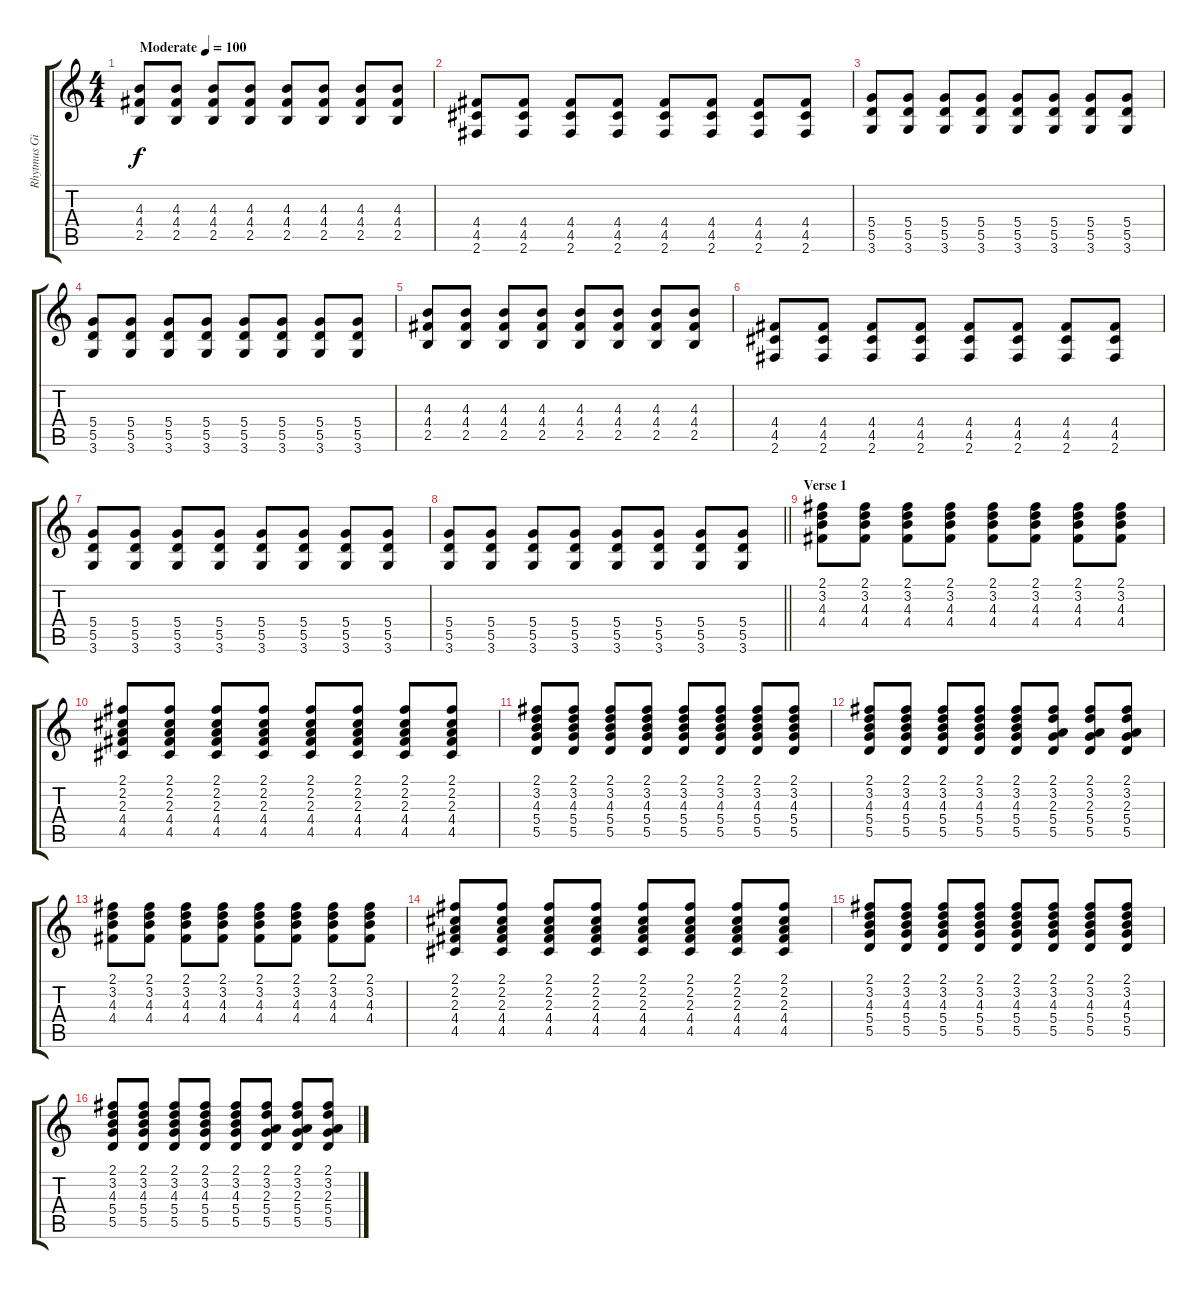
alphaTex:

\track ("Rhytmus Gitarre" "Rhytmus Gi") {instrument overdrivenguitar}
\staff {score tabs}
\tuning (E4 B3 G3 D3 A2 E2) {hide}
\ts (4 4)
\tempo (100 "Moderate")
\clef g2
\ks c
(4.3 4.4 2.5).8{dy f instrument overdrivenguitar} (4.3 4.4 2.5).8 (4.3 4.4 2.5).8 (4.3 4.4 2.5).8 (4.3 4.4 2.5).8 (4.3 4.4 2.5).8 (4.3 4.4 2.5).8 (4.3 4.4 2.5).8 |
(4.4 4.5 2.6).8 (4.4 4.5 2.6).8 (4.4 4.5 2.6).8 (4.4 4.5 2.6).8 (4.4 4.5 2.6).8 (4.4 4.5 2.6).8 (4.4 4.5 2.6).8 (4.4 4.5 2.6).8 |
(5.4 5.5 3.6).8 (5.4 5.5 3.6).8 (5.4 5.5 3.6).8 (5.4 5.5 3.6).8 (5.4 5.5 3.6).8 (5.4 5.5 3.6).8 (5.4 5.5 3.6).8 (5.4 5.5 3.6).8 |
(5.4 5.5 3.6).8 (5.4 5.5 3.6).8 (5.4 5.5 3.6).8 (5.4 5.5 3.6).8 (5.4 5.5 3.6).8 (5.4 5.5 3.6).8 (5.4 5.5 3.6).8 (5.4 5.5 3.6).8 |
(4.3 4.4 2.5).8 (4.3 4.4 2.5).8 (4.3 4.4 2.5).8 (4.3 4.4 2.5).8 (4.3 4.4 2.5).8 (4.3 4.4 2.5).8 (4.3 4.4 2.5).8 (4.3 4.4 2.5).8 |
(4.4 4.5 2.6).8 (4.4 4.5 2.6).8 (4.4 4.5 2.6).8 (4.4 4.5 2.6).8 (4.4 4.5 2.6).8 (4.4 4.5 2.6).8 (4.4 4.5 2.6).8 (4.4 4.5 2.6).8 |
(5.4 5.5 3.6).8 (5.4 5.5 3.6).8 (5.4 5.5 3.6).8 (5.4 5.5 3.6).8 (5.4 5.5 3.6).8 (5.4 5.5 3.6).8 (5.4 5.5 3.6).8 (5.4 5.5 3.6).8 |
\barLineRight lightlight
(5.4 5.5 3.6).8 (5.4 5.5 3.6).8 (5.4 5.5 3.6).8 (5.4 5.5 3.6).8 (5.4 5.5 3.6).8 (5.4 5.5 3.6).8 (5.4 5.5 3.6).8 (5.4 5.5 3.6).8 |
\section ("" "Verse 1")
(2.1 3.2 4.3 4.4).8{volume 9 instrument electricguitarclean} (2.1 3.2 4.3 4.4).8 (2.1 3.2 4.3 4.4).8 (2.1 3.2 4.3 4.4).8 (2.1 3.2 4.3 4.4).8 (2.1 3.2 4.3 4.4).8 (2.1 3.2 4.3 4.4).8 (2.1 3.2 4.3 4.4).8 |
(2.1 2.2 2.3 4.4 4.5).8 (2.1 2.2 2.3 4.4 4.5).8 (2.1 2.2 2.3 4.4 4.5).8 (2.1 2.2 2.3 4.4 4.5).8 (2.1 2.2 2.3 4.4 4.5).8 (2.1 2.2 2.3 4.4 4.5).8 (2.1 2.2 2.3 4.4 4.5).8 (2.1 2.2 2.3 4.4 4.5).8 |
(2.1 3.2 4.3 5.4 5.5).8 (2.1 3.2 4.3 5.4 5.5).8 (2.1 3.2 4.3 5.4 5.5).8 (2.1 3.2 4.3 5.4 5.5).8 (2.1 3.2 4.3 5.4 5.5).8 (2.1 3.2 4.3 5.4 5.5).8 (2.1 3.2 4.3 5.4 5.5).8 (2.1 3.2 4.3 5.4 5.5).8 |
(2.1 3.2 4.3 5.4 5.5).8 (2.1 3.2 4.3 5.4 5.5).8 (2.1 3.2 4.3 5.4 5.5).8 (2.1 3.2 4.3 5.4 5.5).8 (2.1 3.2 4.3 5.4 5.5).8 (2.1 3.2 2.3 5.4 5.5).8 (2.1 3.2 2.3 5.4 5.5).8 (2.1 3.2 2.3 5.4 5.5).8 |
(2.1 3.2 4.3 4.4).8 (2.1 3.2 4.3 4.4).8 (2.1 3.2 4.3 4.4).8 (2.1 3.2 4.3 4.4).8 (2.1 3.2 4.3 4.4).8 (2.1 3.2 4.3 4.4).8 (2.1 3.2 4.3 4.4).8 (2.1 3.2 4.3 4.4).8 |
(2.1 2.2 2.3 4.4 4.5).8 (2.1 2.2 2.3 4.4 4.5).8 (2.1 2.2 2.3 4.4 4.5).8 (2.1 2.2 2.3 4.4 4.5).8 (2.1 2.2 2.3 4.4 4.5).8 (2.1 2.2 2.3 4.4 4.5).8 (2.1 2.2 2.3 4.4 4.5).8 (2.1 2.2 2.3 4.4 4.5).8 |
(2.1 3.2 4.3 5.4 5.5).8 (2.1 3.2 4.3 5.4 5.5).8 (2.1 3.2 4.3 5.4 5.5).8 (2.1 3.2 4.3 5.4 5.5).8 (2.1 3.2 4.3 5.4 5.5).8 (2.1 3.2 4.3 5.4 5.5).8 (2.1 3.2 4.3 5.4 5.5).8 (2.1 3.2 4.3 5.4 5.5).8 |
(2.1 3.2 4.3 5.4 5.5).8 (2.1 3.2 4.3 5.4 5.5).8 (2.1 3.2 4.3 5.4 5.5).8 (2.1 3.2 4.3 5.4 5.5).8 (2.1 3.2 4.3 5.4 5.5).8 (2.1 3.2 2.3 5.4 5.5).8 (2.1 3.2 2.3 5.4 5.5).8 (2.1 3.2 2.3 5.4 5.5).8
